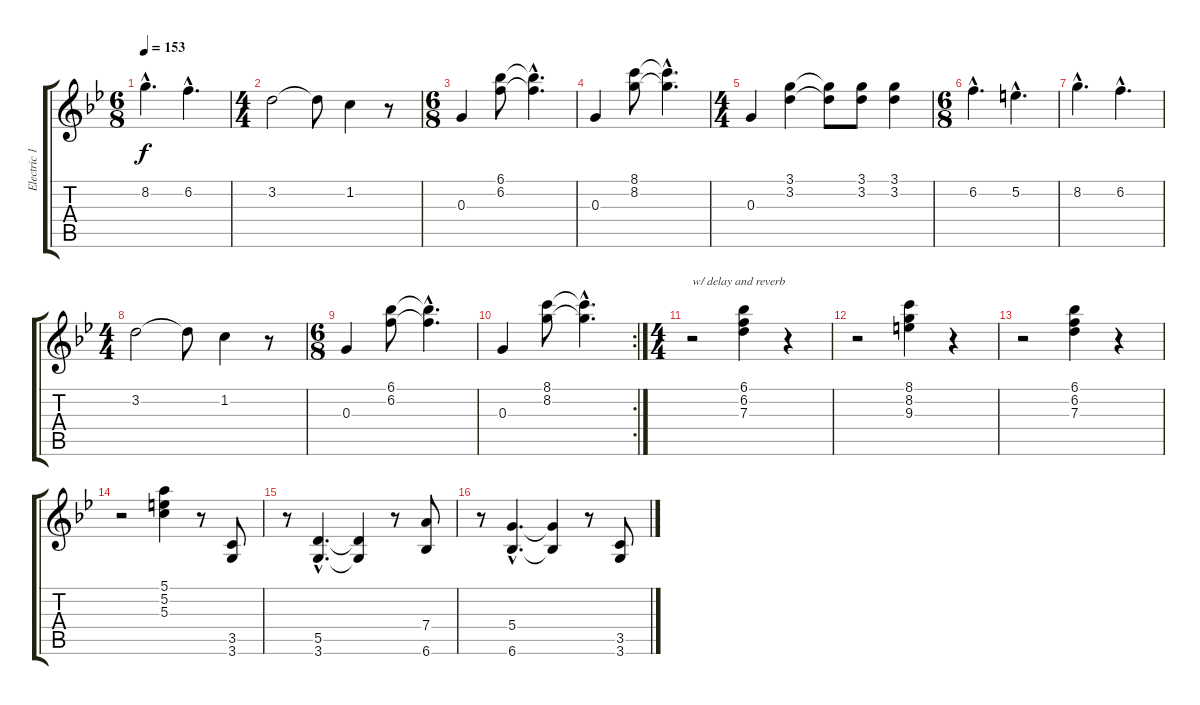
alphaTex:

\track ("Electric 1" "Electric 1") {instrument electricguitarclean}
\staff {score tabs}
\tuning (E4 B3 G3 D3 A2 E2) {hide}
\ts (6 8)
\tempo 153
\clef g2
\ks bb
8.2{hac}.4{d dy f} 6.2{hac}.4{d} |
\ts (4 4)
3.2.2 3.2{t}.8 1.2.4 r.8 |
\ts (6 8)
0.3.4 (6.1 6.2).8 (6.1{hac t} 6.2{hac t}).4{d} |
0.3.4 (8.1 8.2).8 (8.1{hac t} 8.2{hac t}).4{d} |
\ts (4 4)
0.3.4 (3.1 3.2).4 (3.1{t} 3.2{t}).8 (3.1 3.2).8 (3.1 3.2).4 |
\ts (6 8)
6.2{hac}.4{d} 5.2{hac}.4{d} |
8.2{hac}.4{d} 6.2{hac}.4{d} |
\ts (4 4)
3.2.2 3.2{t}.8 1.2.4 r.8 |
\ts (6 8)
0.3.4 (6.1 6.2).8 (6.1{hac t} 6.2{hac t}).4{d} |
\rc 2
0.3.4 (8.1 8.2).8 (8.1{hac t} 8.2{hac t}).4{d} |
\ts (4 4)
r.2{txt "w/ delay and reverb"} (6.1 6.2 7.3).4 r.4 |
r.2 (8.1 8.2 9.3).4 r.4 |
r.2 (6.1 6.2 7.3).4 r.4 |
r.2 (5.1 5.2 5.3).4 r.8 (3.5 3.6).8 |
r.8 (5.5{hac} 3.6{hac}).4{d} (5.5{t} 3.6{t}).4 r.8 (7.4 6.6).8 |
r.8 (5.4{hac} 6.6{hac}).4{d} (5.4{t} 6.6{t}).4 r.8 (3.5 3.6).8
